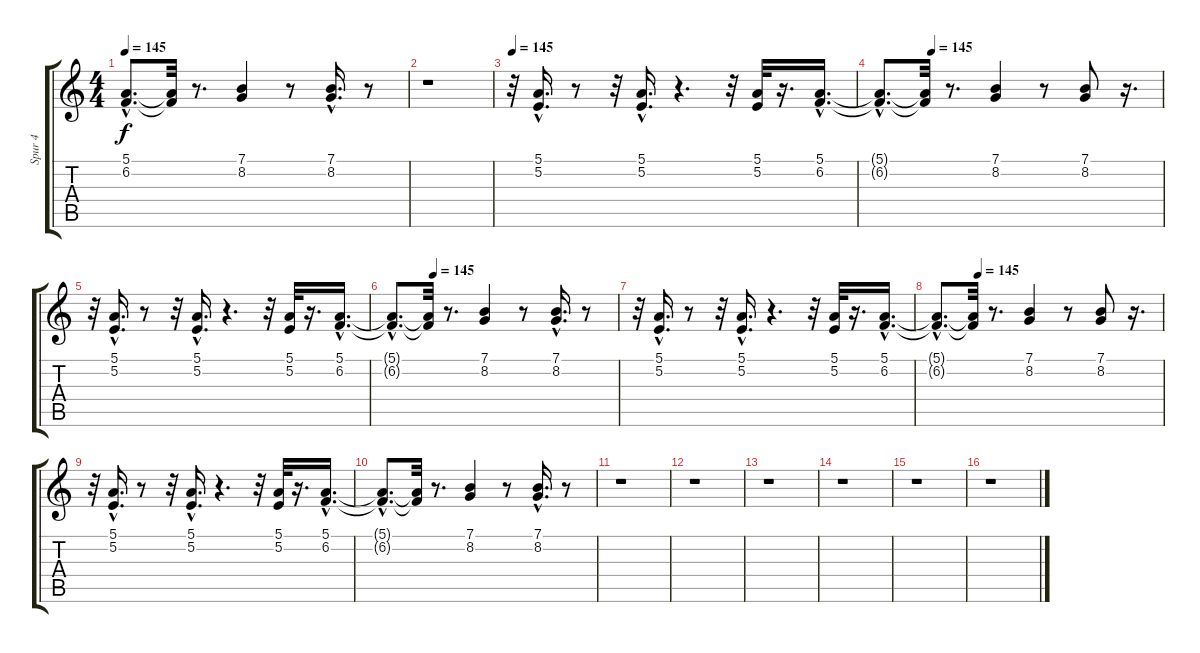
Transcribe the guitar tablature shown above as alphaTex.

\track ("Spur 4" "Spur 4") {instrument synthbrass1}
\staff {score tabs}
\tuning (E4 B3 G3 D3 A2 E2) {hide}
\ts (4 4)
\tempo 145
\clef g2
\ks c
(5.1{hac t} 6.2{hac t}).8{d dy f} (5.1{t} 6.2{t}).32 r.8{d} (7.1 8.2).4 r.8 (7.1{hac} 8.2{hac}).16{d} r.8 |
r.1 |
\tempo 145
r.32 (5.1{hac} 5.2{hac}).16{d} r.8 r.32 (5.1{hac} 5.2{hac}).16{d} r.4{d} r.32 (5.1 5.2).32 r.16{d} (5.1{hac} 6.2{hac}).16{d} |
\tempo (145 0.1875)
(5.1{hac t} 6.2{hac t}).8{d} (5.1{t} 6.2{t}).32 r.8{d} (7.1 8.2).4 r.8 (7.1 8.2).8 r.16{d} |
r.32 (5.1{hac} 5.2{hac}).16{d} r.8 r.32 (5.1{hac} 5.2{hac}).16{d} r.4{d} r.32 (5.1 5.2).32 r.16{d} (5.1{hac} 6.2{hac}).16{d} |
\tempo (145 0.1875)
(5.1{hac t} 6.2{hac t}).8{d} (5.1{t} 6.2{t}).32 r.8{d} (7.1 8.2).4 r.8 (7.1{hac} 8.2{hac}).16{d} r.8 |
r.32 (5.1{hac} 5.2{hac}).16{d} r.8 r.32 (5.1{hac} 5.2{hac}).16{d} r.4{d} r.32 (5.1 5.2).32 r.16{d} (5.1{hac} 6.2{hac}).16{d} |
\tempo (145 0.1875)
(5.1{hac t} 6.2{hac t}).8{d} (5.1{t} 6.2{t}).32 r.8{d} (7.1 8.2).4 r.8 (7.1 8.2).8 r.16{d} |
r.32 (5.1{hac} 5.2{hac}).16{d} r.8 r.32 (5.1{hac} 5.2{hac}).16{d} r.4{d} r.32 (5.1 5.2).32 r.16{d} (5.1{hac} 6.2{hac}).16{d} |
(5.1{hac t} 6.2{hac t}).8{d} (5.1{t} 6.2{t}).32 r.8{d} (7.1 8.2).4 r.8 (7.1{hac} 8.2{hac}).16{d} r.8 |
r.1 |
r.1 |
r.1 |
r.1 |
r.1 |
r.1
